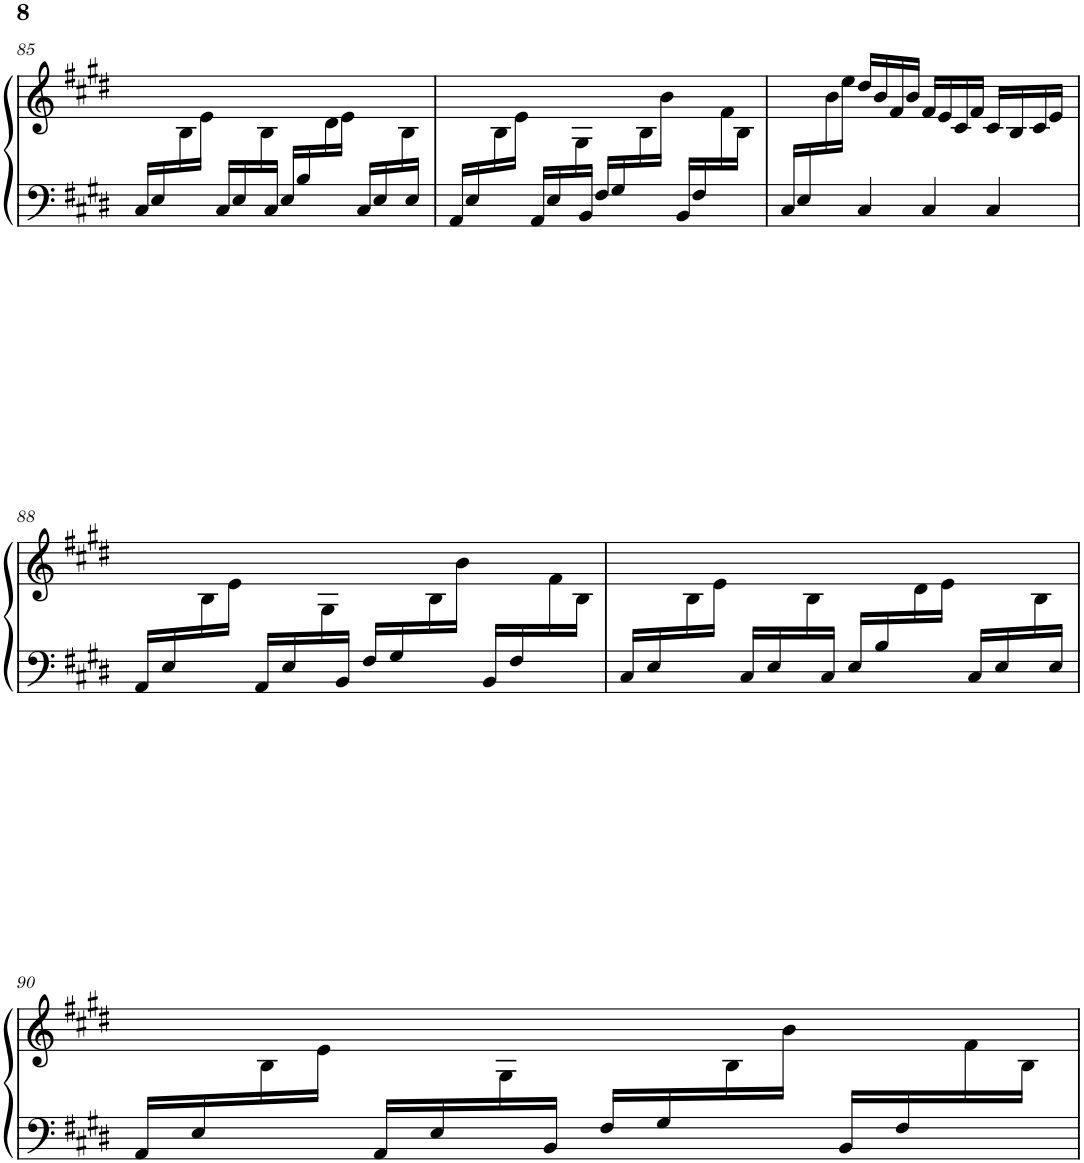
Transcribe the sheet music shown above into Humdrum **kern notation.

**kern	**kern
*part1	*part1
*staff2	*staff1
*I"Piano	*
*I'Pno.	*
!!LO:PB:g=z
*clefF4	*clefG2
*k[f#c#g#d#]	*k[f#c#g#d#]
*M4/4	*M4/4
=85	=85
*	*^
16C#/LL	1ryy	8ryy
16E/	.	.
8ryy	.	16B\
.	.	16e\JJ
16C#/LL	.	8ryy
16E/	.	.
16ryy	.	16B\
16C#/JJ	.	8.ryy
16E/LL	.	.
16B/	.	.
8ryy	.	16d#\
.	.	16e\JJ
16C#/LL	.	8ryy
16E/	.	.
16ryy	.	16B\
16E/JJ	.	16ryy
=86	=86	=86
16AA/LL	1ryy	8ryy
16E/	.	.
8ryy	.	16B\
.	.	16e\JJ
16AA/LL	.	8ryy
16E/	.	.
16ryy	.	16G#\
16BB/JJ	.	8.ryy
16F#/LL	.	.
16G#/	.	.
8ryy	.	16B\
.	.	16b\JJ
16BB/LL	.	8ryy
16F#/	.	.
8ryy	.	16f#\
.	.	16B\JJ
*	*v	*v
=87	=87
*^	*
16C#/LL	4ryy	8ryy
16E/	.	.
2..ryy	.	16b\
.	.	16ee\JJ
.	4C#/	16dd#/LL
.	.	16b/
.	.	16f#/
.	.	16b/JJ
.	4C#/	16f#/LL
.	.	16e/
.	.	16c#/
.	.	16f#/JJ
.	4C#/	16c#/LL
.	.	16B/
.	.	16c#/
.	.	16e/JJ
*v	*v	*
!!LO:LB:g=z
=88	=88
*	*^
16AA/LL	1ryy	8ryy
16E/	.	.
8ryy	.	16B\
.	.	16e\JJ
16AA/LL	.	8ryy
16E/	.	.
16ryy	.	16G#\
16BB/JJ	.	8.ryy
16F#/LL	.	.
16G#/	.	.
8ryy	.	16B\
.	.	16b\JJ
16BB/LL	.	8ryy
16F#/	.	.
8ryy	.	16f#\
.	.	16B\JJ
=89	=89	=89
16C#/LL	1ryy	8ryy
16E/	.	.
8ryy	.	16B\
.	.	16e\JJ
16C#/LL	.	8ryy
16E/	.	.
16ryy	.	16B\
16C#/JJ	.	8.ryy
16E/LL	.	.
16B/	.	.
8ryy	.	16d#\
.	.	16e\JJ
16C#/LL	.	8ryy
16E/	.	.
16ryy	.	16B\
16E/JJ	.	16ryy
!!LO:LB:g=z	!!
=90	=90	=90
16AA/LL	1ryy	8ryy
16E/	.	.
8ryy	.	16B\
.	.	16e\JJ
16AA/LL	.	8ryy
16E/	.	.
16ryy	.	16G#\
16BB/JJ	.	8.ryy
16F#/LL	.	.
16G#/	.	.
8ryy	.	16B\
.	.	16b\JJ
16BB/LL	.	8ryy
16F#/	.	.
8ryy	.	16f#\
.	.	16B\JJ
*	*v	*v
=	=
*-	*-
